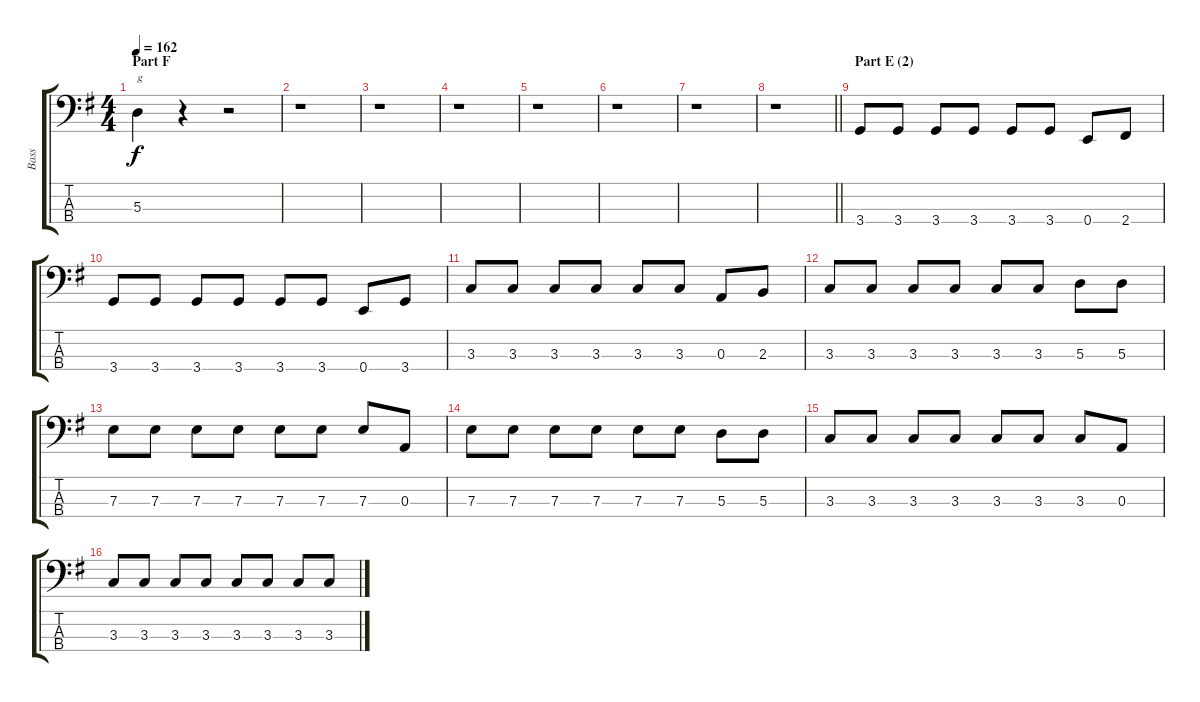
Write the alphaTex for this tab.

\track ("Bass" "Bass") {instrument electricbasspick}
\staff {score tabs}
\tuning (G2 D2 A1 E1) {hide}
\ts (4 4)
\section ("" "Part F")
\tempo 162
\clef f4
\ks g
5.3{t}.4{txt "g" dy f} r.4 r.2 |
r.1 |
r.1 |
r.1 |
r.1 |
r.1 |
r.1 |
\barLineRight lightlight
r.1 |
\section ("" "Part E (2)")
3.4.8 3.4.8 3.4.8 3.4.8 3.4.8 3.4.8 0.4.8 2.4.8 |
3.4.8 3.4.8 3.4.8 3.4.8 3.4.8 3.4.8 0.4.8 3.4.8 |
3.3.8 3.3.8 3.3.8 3.3.8 3.3.8 3.3.8 0.3.8 2.3.8 |
3.3.8 3.3.8 3.3.8 3.3.8 3.3.8 3.3.8 5.3.8 5.3.8 |
7.3.8 7.3.8 7.3.8 7.3.8 7.3.8 7.3.8 7.3.8 0.3.8 |
7.3.8 7.3.8 7.3.8 7.3.8 7.3.8 7.3.8 5.3.8 5.3.8 |
3.3.8 3.3.8 3.3.8 3.3.8 3.3.8 3.3.8 3.3.8 0.3.8 |
3.3.8 3.3.8 3.3.8 3.3.8 3.3.8 3.3.8 3.3.8 3.3.8
